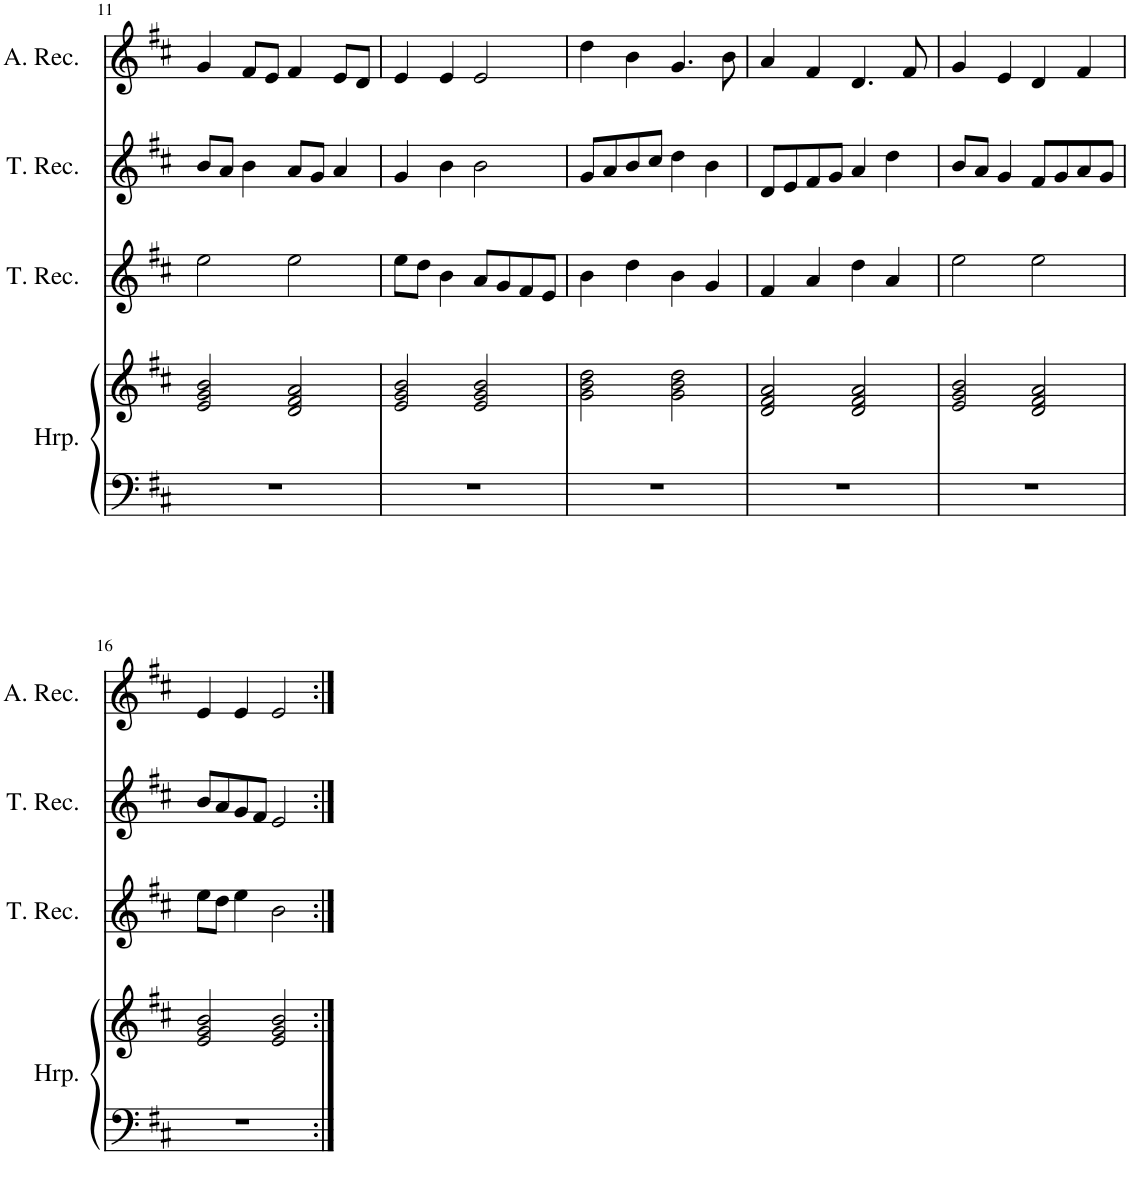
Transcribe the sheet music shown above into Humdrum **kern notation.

**kern	**kern	**kern	**kern	**kern
*part4	*part4	*part3	*part2	*part1
*staff5	*staff4	*staff3	*staff2	*staff1
*I"Harp	*	*I"Tenor Recorder	*I"Tenor Recorder	*I"Alto Recorder
*I'Hrp.	*	*I'T. Rec.	*I'T. Rec.	*I'A. Rec.
!!LO:PB:g=z
*clefF4	*clefG2	*clefG2	*clefG2	*clefG2
*k[f#c#]	*k[f#c#]	*k[f#c#]	*k[f#c#]	*k[f#c#]
*M4/4	*M4/4	*M4/4	*M4/4	*M4/4
=11	=11	=11	=11	=11
1r	2e/ 2g/ 2b/	2ee\	8b/L	4g/
.	.	.	8a/J	.
.	.	.	4b\	8f#/L
.	.	.	.	8e/J
.	2d/ 2f#/ 2a/	2ee\	8a/L	4f#/
.	.	.	8g/J	.
.	.	.	4a/	8e/L
.	.	.	.	8d/J
=12	=12	=12	=12	=12
1r	2e/ 2g/ 2b/	8ee\L	4g/	4e/
.	.	8dd\J	.	.
.	.	4b\	4b\	4e/
.	2e/ 2g/ 2b/	8a/L	2b\	2e/
.	.	8g/	.	.
.	.	8f#/	.	.
.	.	8e/J	.	.
=13	=13	=13	=13	=13
1r	2g\ 2b\ 2dd\	4b\	8g/L	4dd\
.	.	.	8a/	.
.	.	4dd\	8b/	4b\
.	.	.	8cc#/J	.
.	2g\ 2b\ 2dd\	4b\	4dd\	4.g/
.	.	4g/	4b\	.
.	.	.	.	8b\
=14	=14	=14	=14	=14
1r	2d/ 2f#/ 2a/	4f#/	8d/L	4a/
.	.	.	8e/	.
.	.	4a/	8f#/	4f#/
.	.	.	8g/J	.
.	2d/ 2f#/ 2a/	4dd\	4a/	4.d/
.	.	4a/	4dd\	.
.	.	.	.	8f#/
=15	=15	=15	=15	=15
1r	2e/ 2g/ 2b/	2ee\	8b/L	4g/
.	.	.	8a/J	.
.	.	.	4g/	4e/
.	2d/ 2f#/ 2a/	2ee\	8f#/L	4d/
.	.	.	8g/	.
.	.	.	8a/	4f#/
.	.	.	8g/J	.
!!LO:LB:g=z
=16	=16	=16	=16	=16
1r	2e/ 2g/ 2b/	8ee\L	8b/L	4e/
.	.	8dd\J	8a/	.
.	.	4ee\	8g/	4e/
.	.	.	8f#/J	.
.	2e/ 2g/ 2b/	2b\	2e/	2e/
=:|!	=:|!	=:|!	=:|!	=:|!
*-	*-	*-	*-	*-
